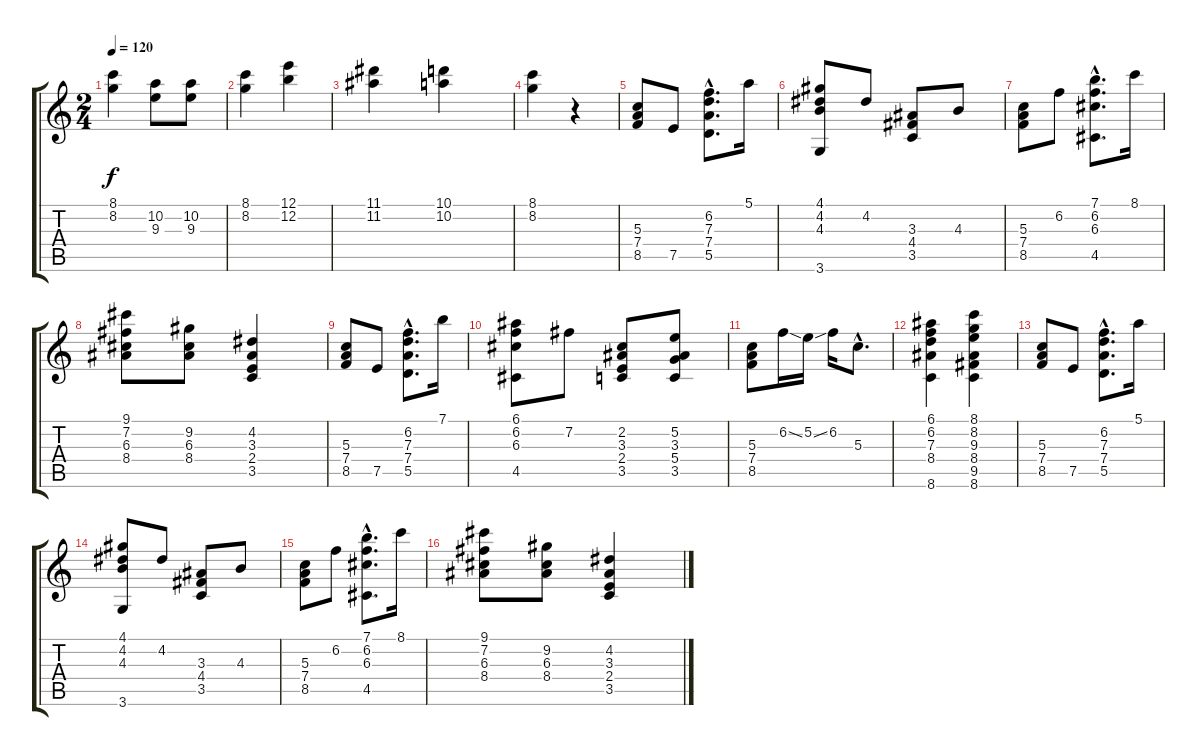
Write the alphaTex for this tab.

\track "" {instrument acousticguitarsteel}
\staff {score tabs}
\tuning (E4 B3 G3 D3 A2 E2) {hide}
\ts (2 4)
\tempo 120
\clef g2
\ks c
(8.1 8.2).4{dy f instrument acousticguitarsteel} (10.2 9.3).8 (10.2 9.3).8 |
(8.1 8.2).4 (12.1 12.2).4 |
(11.1 11.2).4 (10.1 10.2).4 |
(8.1 8.2).4 r.4 |
(5.3 7.4 8.5).8 7.5.8 (6.2{hac} 7.3{hac} 7.4{hac} 5.5{hac}).8{d} 5.1.16 |
(4.1 4.2 4.3 3.6).8 4.2.8 (3.3 4.4 3.5).8 4.3.8 |
(5.3 7.4 8.5).8 6.2.8 (7.1{hac} 6.2{hac} 6.3{hac} 4.5{hac}).8{d} 8.1.16 |
(9.1 7.2 6.3 8.4).8 (9.2 6.3 8.4).8 (4.2 3.3 2.4 3.5).4 |
(5.3 7.4 8.5).8 7.5.8 (6.2{hac} 7.3{hac} 7.4{hac} 5.5{hac}).8{d} 7.1.16 |
(6.1 6.2 6.3 4.5).8 7.2.8 (2.2 3.3 2.4 3.5).8 (5.2 3.3 5.4 3.5).8 |
(5.3 7.4 8.5).8 6.2{ss}.16 5.2{ss}.16 6.2.16 5.3{hac}.8{d} |
(6.1 6.2 7.3 8.4 8.6).4 (8.1 8.2 9.3 8.4 9.5 8.6).4 |
(5.3 7.4 8.5).8 7.5.8 (6.2{hac} 7.3{hac} 7.4{hac} 5.5{hac}).8{d} 5.1.16 |
(4.1 4.2 4.3 3.6).8 4.2.8 (3.3 4.4 3.5).8 4.3.8 |
(5.3 7.4 8.5).8 6.2.8 (7.1{hac} 6.2{hac} 6.3{hac} 4.5{hac}).8{d} 8.1.16 |
(9.1 7.2 6.3 8.4).8 (9.2 6.3 8.4).8 (4.2 3.3 2.4 3.5).4
